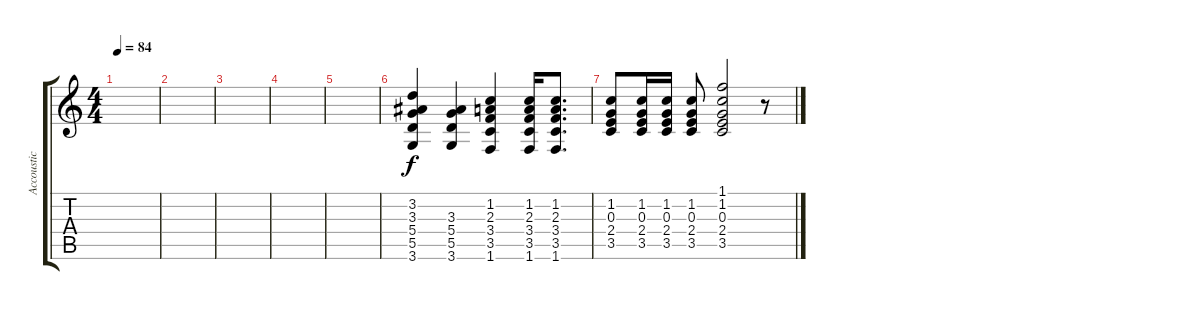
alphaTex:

\track ("Accoustic Guitar" "Accoustic ") {instrument acousticguitarsteel}
\staff {score tabs}
\tuning (E4 B3 G3 D3 A2 E2) {hide}
\ts (4 4)
\tempo 84
\clef g2
\ks c
|
|
|
|
|
(3.2 3.3 5.4 5.5 3.6).4 (3.3 5.4 5.5 3.6).4 (1.2 2.3 3.4 3.5 1.6).4 (1.2 2.3 3.4 3.5 1.6).16 (1.2 2.3 3.4 3.5 1.6).8{d} |
(1.2 0.3 2.4 3.5).8 (1.2 0.3 2.4 3.5).16 (1.2 0.3 2.4 3.5).16 (1.2 0.3 2.4 3.5).8 (1.1 1.2 0.3 2.4 3.5).2 r.8
